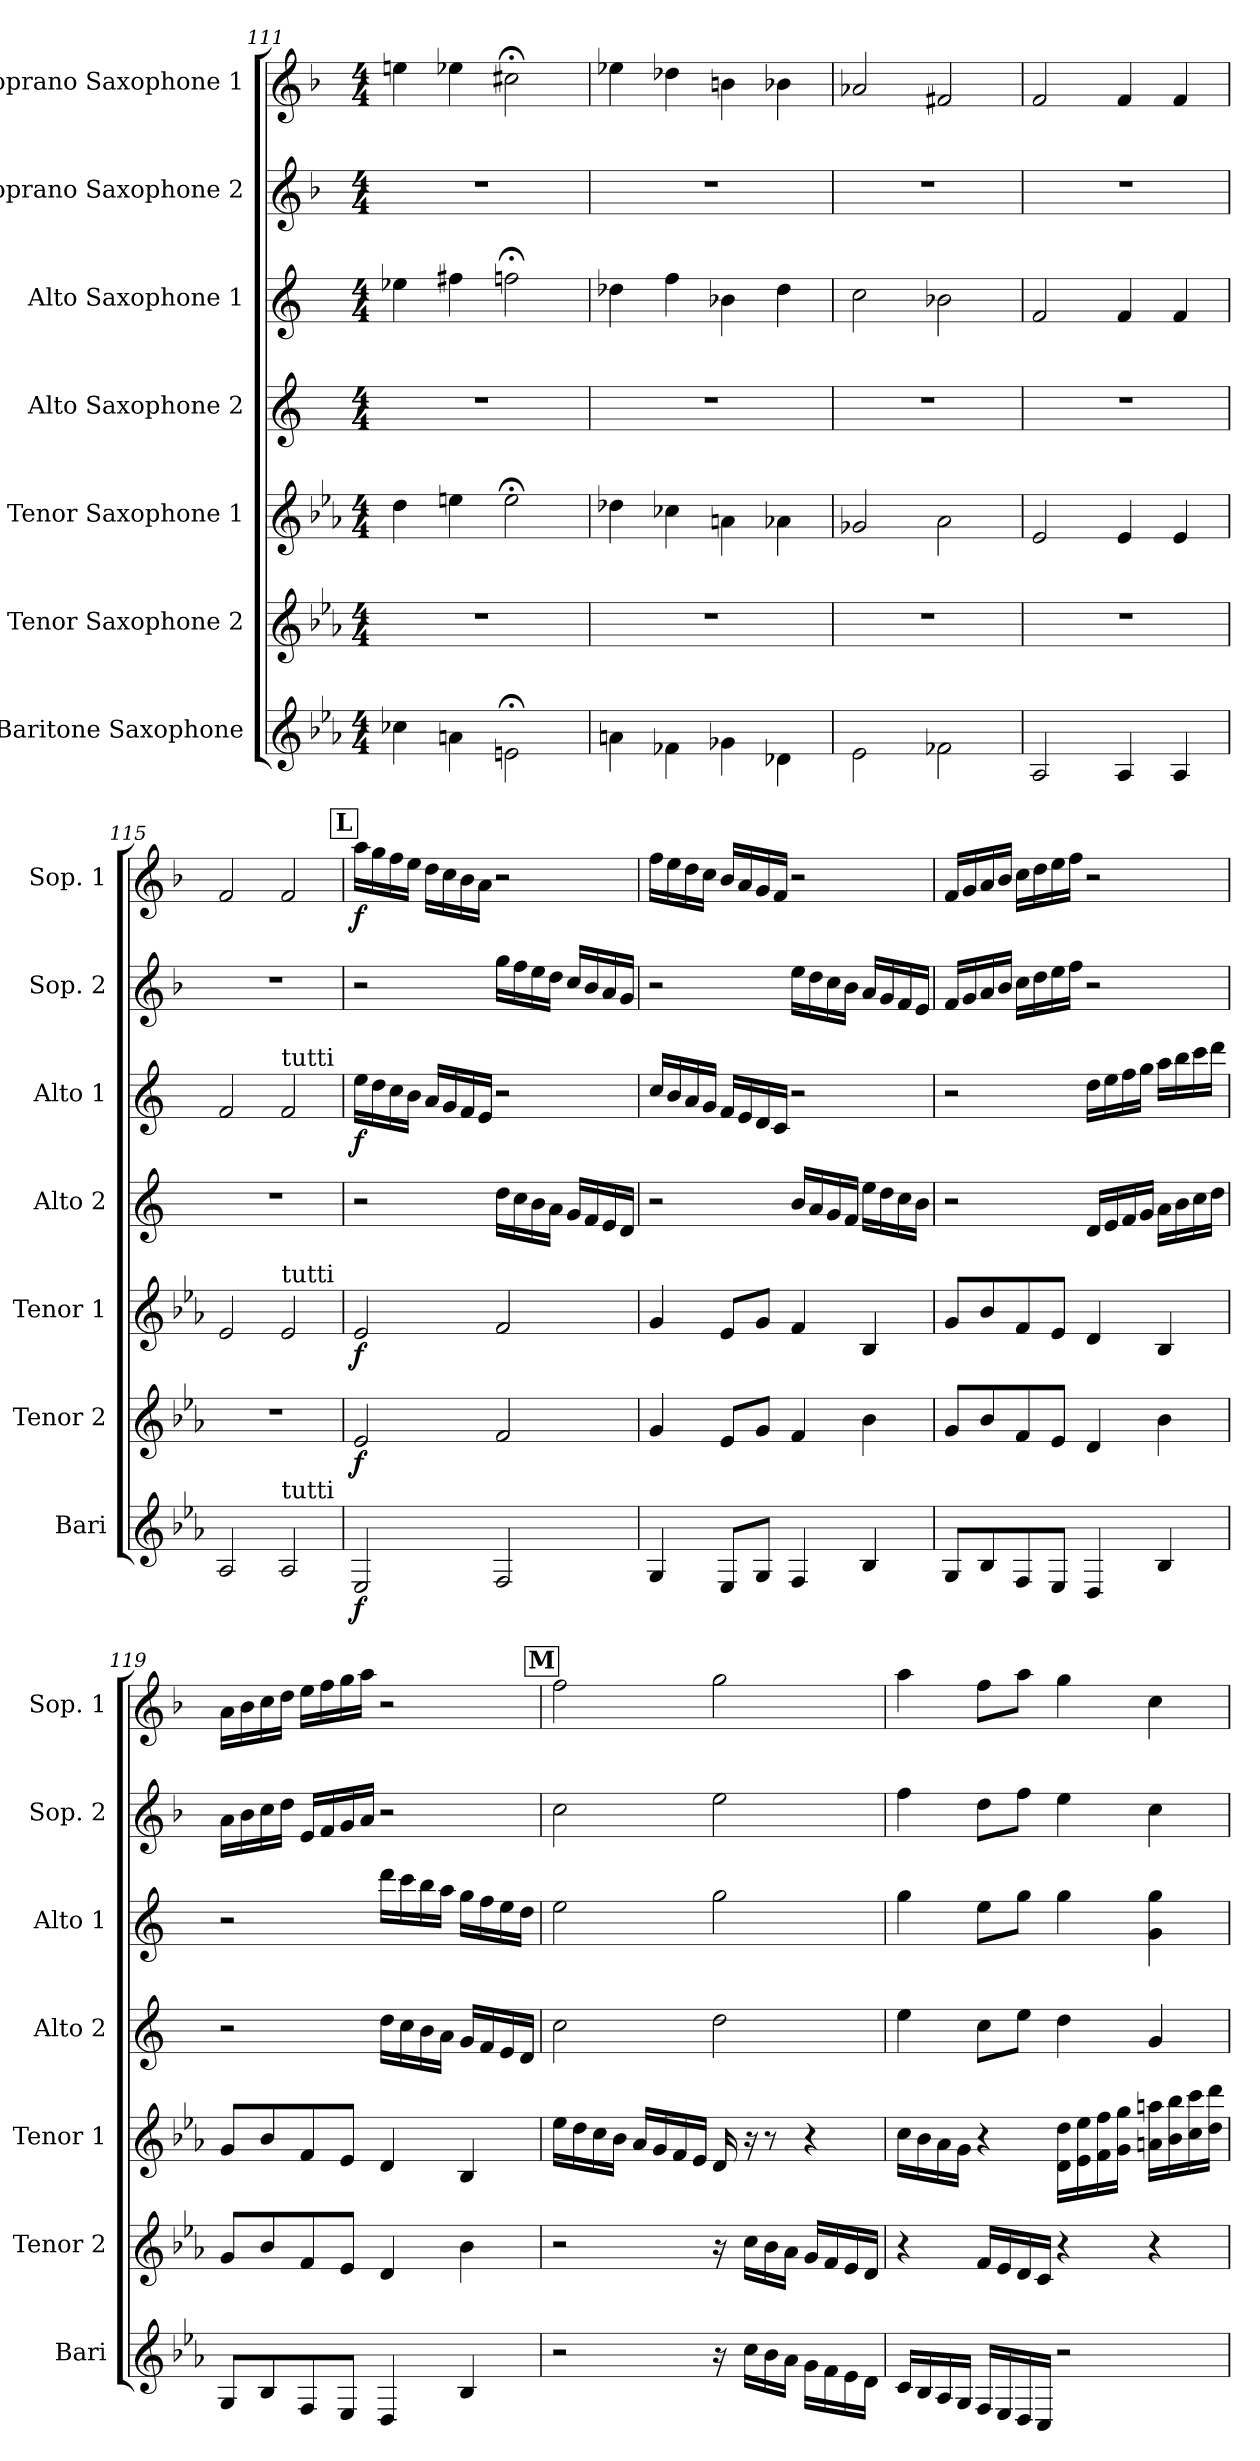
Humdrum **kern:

**kern	**dynam	**kern	**dynam	**kern	**dynam	**kern	**kern	**dynam	**kern	**kern	**dynam
*part7	*part7	*part6	*part6	*part5	*part5	*part4	*part3	*part3	*part2	*part1	*part1
*staff7	*staff7	*staff6	*staff6	*staff5	*staff5	*staff4	*staff3	*staff3	*staff2	*staff1	*staff1
*I"Baritone Saxophone	*	*I"Tenor Saxophone 2	*	*I"Tenor Saxophone 1	*	*I"Alto Saxophone 2	*I"Alto Saxophone 1	*	*I"Soprano Saxophone 2	*I"Soprano Saxophone 1	*
*I'Bari	*	*I'Tenor 2	*	*I'Tenor 1	*	*I'Alto 2	*I'Alto 1	*	*I'Sop. 2	*I'Sop. 1	*
*clefG2	*	*clefG2	*	*clefG2	*	*clefG2	*clefG2	*	*clefG2	*clefG2	*
*ITrd12c21	*	*ITrd8c14	*	*ITrd8c14	*	*ITrd5c9	*ITrd5c9	*	*ITrd1c2	*ITrd1c2	*
*k[b-e-a-]	*	*k[b-e-a-]	*	*k[b-e-a-]	*	*k[b-e-a-]	*k[b-e-a-]	*	*k[b-e-a-]	*k[b-e-a-]	*
*M4/4	*	*M4/4	*	*M4/4	*	*M4/4	*M4/4	*	*M4/4	*M4/4	*
=111	=111	=111	=111	=111	=111	=111	=111	=111	=111	=111	=111
4c-X\	.	1r	.	4d\	.	1r	4g-X\	.	1r	4ddn\	.
4An\	.	.	.	4en\	.	.	4an\	.	.	4dd-X\	.
2En;<\	.	.	.	2e;<\	.	.	2a-X;<\	.	.	2bn;<\	.
=112	=112	=112	=112	=112	=112	=112	=112	=112	=112	=112	=112
4An\	.	1r	.	4d-X\	.	1r	4f-X\	.	1r	4dd-X\	.
4F-X\	.	.	.	4c-X\	.	.	4a-\	.	.	4cc-X\	.
4G-X\	.	.	.	4An\	.	.	4d-X\	.	.	4an\	.
4D-X\	.	.	.	4A-X\	.	.	4f-\	.	.	4a-X\	.
=113	=113	=113	=113	=113	=113	=113	=113	=113	=113	=113	=113
2E-\	.	1r	.	2G-X/	.	1r	2e-\	.	1r	2g-X/	.
2F-X\	.	.	.	2A-\	.	.	2d-X\	.	.	2en/	.
=114	=114	=114	=114	=114	=114	=114	=114	=114	=114	=114	=114
2AA-/	.	1r	.	2E-/	.	1r	2A-/	.	1r	2e-/	.
4AA-/	.	.	.	4E-/	.	.	4A-/	.	.	4e-/	.
4AA-/	.	.	.	4E-/	.	.	4A-/	.	.	4e-/	.
=115	=115	=115	=115	=115	=115	=115	=115	=115	=115	=115	=115
2AA-/	.	1r	.	2E-/	.	1r	2A-/	.	1r	2e-/	.
!	!	!	!	!	!	!	!LO:TX:a:t=tutti	!	!	!	!
!	!	!	!	!LO:TX:a:t=tutti	!	!	!	!	!	!	!
!LO:TX:a:t=tutti	!	!	!	!	!	!	!	!	!	!	!
2AA-/	.	.	.	2E-/	.	.	2A-/	.	.	2e-/	.
!!LO:PB:g=z
!!LO:REH:place=s1:a:B:fs=14:t=L
=116	=116	=116	=116	=116	=116	=116	=116	=116	=116	=116	=116
!	!LO:DY:b	!	!LO:DY:b	!	!LO:DY:b	!	!	!LO:DY:b	!	!	!LO:DY:b
2EE-/	f	2E-/	f	2E-/	f	2r	16g\LL	f	2r	16gg\LL	f
.	.	.	.	.	.	.	16f\	.	.	16ff\	.
.	.	.	.	.	.	.	16e-\	.	.	16ee-\	.
.	.	.	.	.	.	.	16d\JJ	.	.	16dd\JJ	.
.	.	.	.	.	.	.	16c/LL	.	.	16cc\LL	.
.	.	.	.	.	.	.	16B-/	.	.	16b-\	.
.	.	.	.	.	.	.	16A-/	.	.	16a-\	.
.	.	.	.	.	.	.	16G/JJ	.	.	16g\JJ	.
2FF/	.	2F/	.	2F/	.	16f\LL	2r	.	16ff\LL	2r	.
.	.	.	.	.	.	16e-\	.	.	16ee-\	.	.
.	.	.	.	.	.	16d\	.	.	16dd\	.	.
.	.	.	.	.	.	16c\JJ	.	.	16cc\JJ	.	.
.	.	.	.	.	.	16B-/LL	.	.	16b-/LL	.	.
.	.	.	.	.	.	16A-/	.	.	16a-/	.	.
.	.	.	.	.	.	16G/	.	.	16g/	.	.
.	.	.	.	.	.	16F/JJ	.	.	16f/JJ	.	.
=117	=117	=117	=117	=117	=117	=117	=117	=117	=117	=117	=117
4GG/	.	4G/	.	4G/	.	2r	16e-/LL	.	2r	16ee-\LL	.
.	.	.	.	.	.	.	16d/	.	.	16dd\	.
.	.	.	.	.	.	.	16c/	.	.	16cc\	.
.	.	.	.	.	.	.	16B-/JJ	.	.	16b-\JJ	.
8EE-/L	.	8E-/L	.	8E-/L	.	.	16A-/LL	.	.	16a-/LL	.
.	.	.	.	.	.	.	16G/	.	.	16g/	.
8GG/J	.	8G/J	.	8G/J	.	.	16F/	.	.	16f/	.
.	.	.	.	.	.	.	16E-/JJ	.	.	16e-/JJ	.
4FF/	.	4F/	.	4F/	.	16d/LL	2r	.	16dd\LL	2r	.
.	.	.	.	.	.	16c/	.	.	16cc\	.	.
.	.	.	.	.	.	16B-/	.	.	16b-\	.	.
.	.	.	.	.	.	16A-/JJ	.	.	16a-\JJ	.	.
4BB-/	.	4B-\	.	4BB-/	.	16g\LL	.	.	16g/LL	.	.
.	.	.	.	.	.	16f\	.	.	16f/	.	.
.	.	.	.	.	.	16e-\	.	.	16e-/	.	.
.	.	.	.	.	.	16d\JJ	.	.	16d/JJ	.	.
!!LO:PB:g=z
=118	=118	=118	=118	=118	=118	=118	=118	=118	=118	=118	=118
8GG/L	.	8G/L	.	8G/L	.	2r	2r	.	16e-/LL	16e-/LL	.
.	.	.	.	.	.	.	.	.	16f/	16f/	.
8BB-/	.	8B-/	.	8B-/	.	.	.	.	16g/	16g/	.
.	.	.	.	.	.	.	.	.	16a-/JJ	16a-/JJ	.
8FF/	.	8F/	.	8F/	.	.	.	.	16b-\LL	16b-\LL	.
.	.	.	.	.	.	.	.	.	16cc\	16cc\	.
8EE-/J	.	8E-/J	.	8E-/J	.	.	.	.	16dd\	16dd\	.
.	.	.	.	.	.	.	.	.	16ee-\JJ	16ee-\JJ	.
4DD/	.	4D/	.	4D/	.	16F/LL	16f\LL	.	2r	2r	.
.	.	.	.	.	.	16G/	16g\	.	.	.	.
.	.	.	.	.	.	16A-/	16a-\	.	.	.	.
.	.	.	.	.	.	16B-/JJ	16b-\JJ	.	.	.	.
4BB-/	.	4B-\	.	4BB-/	.	16c\LL	16cc\LL	.	.	.	.
.	.	.	.	.	.	16d\	16dd\	.	.	.	.
.	.	.	.	.	.	16e-\	16ee-\	.	.	.	.
.	.	.	.	.	.	16f\JJ	16ff\JJ	.	.	.	.
=119	=119	=119	=119	=119	=119	=119	=119	=119	=119	=119	=119
8GG/L	.	8G/L	.	8G/L	.	2r	2r	.	16g\LL	16g\LL	.
.	.	.	.	.	.	.	.	.	16a-\	16a-\	.
8BB-/	.	8B-/	.	8B-/	.	.	.	.	16b-\	16b-\	.
.	.	.	.	.	.	.	.	.	16cc\JJ	16cc\JJ	.
8FF/	.	8F/	.	8F/	.	.	.	.	16d/LL	16dd\LL	.
.	.	.	.	.	.	.	.	.	16e-/	16ee-\	.
8EE-/J	.	8E-/J	.	8E-/J	.	.	.	.	16f/	16ff\	.
.	.	.	.	.	.	.	.	.	16g/JJ	16gg\JJ	.
4DD/	.	4D/	.	4D/	.	16f\LL	16ff\LL	.	2r	2r	.
.	.	.	.	.	.	16e-\	16ee-\	.	.	.	.
.	.	.	.	.	.	16d\	16dd\	.	.	.	.
.	.	.	.	.	.	16c\JJ	16cc\JJ	.	.	.	.
4BB-/	.	4B-\	.	4BB-/	.	16B-/LL	16b-\LL	.	.	.	.
.	.	.	.	.	.	16A-/	16a-\	.	.	.	.
.	.	.	.	.	.	16G/	16g\	.	.	.	.
.	.	.	.	.	.	16F/JJ	16f\JJ	.	.	.	.
!!LO:PB:g=z
!!LO:REH:place=s1:a:B:fs=14:t=M
=120	=120	=120	=120	=120	=120	=120	=120	=120	=120	=120	=120
2r	.	2r	.	16e-\LL	.	2e-\	2g\	.	2b-\	2ee-\	.
.	.	.	.	16d\	.	.	.	.	.	.	.
.	.	.	.	16c\	.	.	.	.	.	.	.
.	.	.	.	16B-\JJ	.	.	.	.	.	.	.
.	.	.	.	16A-/LL	.	.	.	.	.	.	.
.	.	.	.	16G/	.	.	.	.	.	.	.
.	.	.	.	16F/	.	.	.	.	.	.	.
.	.	.	.	16E-/JJ	.	.	.	.	.	.	.
16r	.	16r	.	16D/	.	2f\	2b-\	.	2dd\	2ff\	.
16c\LL	.	16c\LL	.	16r	.	.	.	.	.	.	.
16B-\	.	16B-\	.	8r	.	.	.	.	.	.	.
16A-\JJ	.	16A-\JJ	.	.	.	.	.	.	.	.	.
16G\LL	.	16G/LL	.	4r	.	.	.	.	.	.	.
16F\	.	16F/	.	.	.	.	.	.	.	.	.
16E-\	.	16E-/	.	.	.	.	.	.	.	.	.
16D\JJ	.	16D/JJ	.	.	.	.	.	.	.	.	.
=121	=121	=121	=121	=121	=121	=121	=121	=121	=121	=121	=121
16C/LL	.	4r	.	16c\LL	.	4g\	4b-\	.	4ee-\	4gg\	.
16BB-/	.	.	.	16B-\	.	.	.	.	.	.	.
16AA-/	.	.	.	16A-\	.	.	.	.	.	.	.
16GG/JJ	.	.	.	16G\JJ	.	.	.	.	.	.	.
16FF/LL	.	16F/LL	.	4r	.	8e-\L	8g\L	.	8cc\L	8ee-\L	.
16EE-/	.	16E-/	.	.	.	.	.	.	.	.	.
16DD/	.	16D/	.	.	.	8g\J	8b-\J	.	8ee-\J	8gg\J	.
16CC/JJ	.	16C/JJ	.	.	.	.	.	.	.	.	.
2r	.	4r	.	16D\ 16d\LL	.	4f\	4b-\	.	4dd\	4ff\	.
.	.	.	.	16E-\ 16e-\	.	.	.	.	.	.	.
.	.	.	.	16F\ 16f\	.	.	.	.	.	.	.
.	.	.	.	16G\ 16g\JJ	.	.	.	.	.	.	.
.	.	4r	.	16An\ 16an\LL	.	4B-/	4B-\ 4b-\	.	4b-\	4b-\	.
.	.	.	.	16B-\ 16b-\	.	.	.	.	.	.	.
.	.	.	.	16c\ 16cc\	.	.	.	.	.	.	.
.	.	.	.	16d\ 16dd\JJ	.	.	.	.	.	.	.
=	=	=	=	=	=	=	=	=	=	=	=
*-	*-	*-	*-	*-	*-	*-	*-	*-	*-	*-	*-
